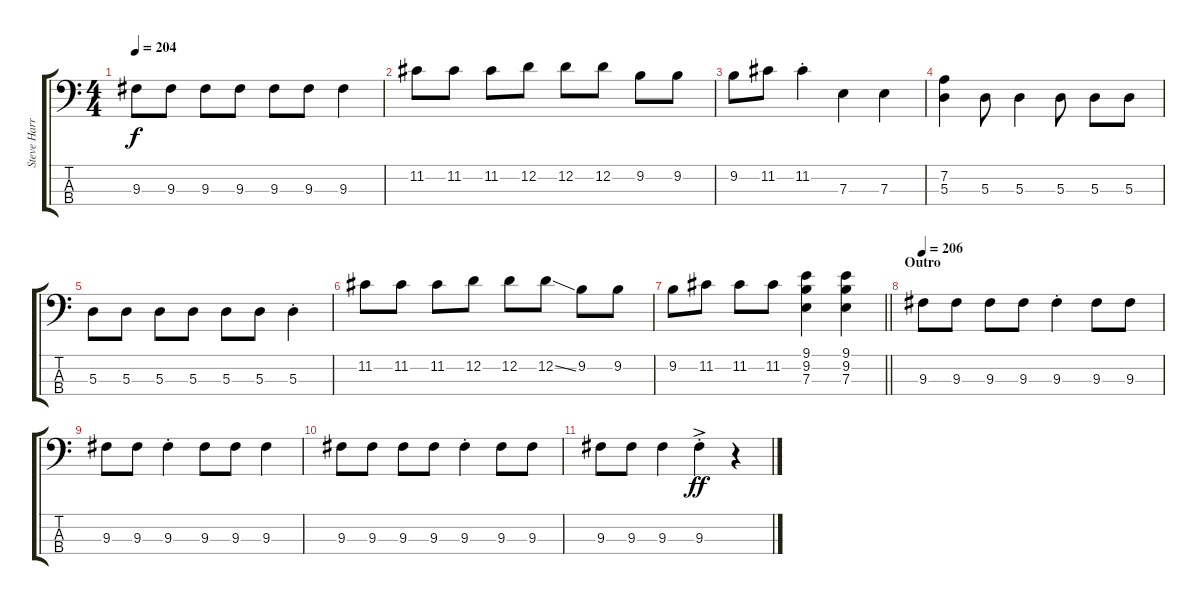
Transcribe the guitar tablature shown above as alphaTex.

\track ("Steve Harris" "Steve Harr") {instrument electricbassfinger}
\staff {score tabs}
\tuning (G2 D2 A1 E1) {hide}
\ts (4 4)
\tempo 204
\clef f4
\ks c
9.3.8{dy f} 9.3.8 9.3.8 9.3.8 9.3.8 9.3.8 9.3.4 |
11.2.8 11.2.8 11.2.8 12.2.8 12.2.8 12.2.8 9.2.8 9.2.8 |
9.2.8 11.2.8 11.2{st}.4 7.3.4 7.3.4 |
(7.2 5.3).4 5.3.8 5.3.4 5.3.8 5.3.8 5.3.8 |
5.3.8 5.3.8 5.3.8 5.3.8 5.3.8 5.3.8 5.3{st}.4 |
11.2.8 11.2.8 11.2.8 12.2.8 12.2.8 12.2{ss}.8 9.2.8 9.2.8 |
\barLineRight lightlight
9.2.8 11.2.8 11.2.8 11.2.8 (9.1 9.2 7.3).4 (9.1 9.2 7.3).4 |
\section ("" "Outro")
\tempo 206
9.3.8 9.3.8 9.3.8 9.3.8 9.3{st}.4 9.3.8 9.3.8 |
9.3.8 9.3.8 9.3{st}.4 9.3.8 9.3.8 9.3.4 |
9.3.8 9.3.8 9.3.8 9.3.8 9.3{st}.4 9.3.8 9.3.8 |
9.3.8 9.3.8 9.3.4 9.3{ac st}.4{dy ff} r.4
